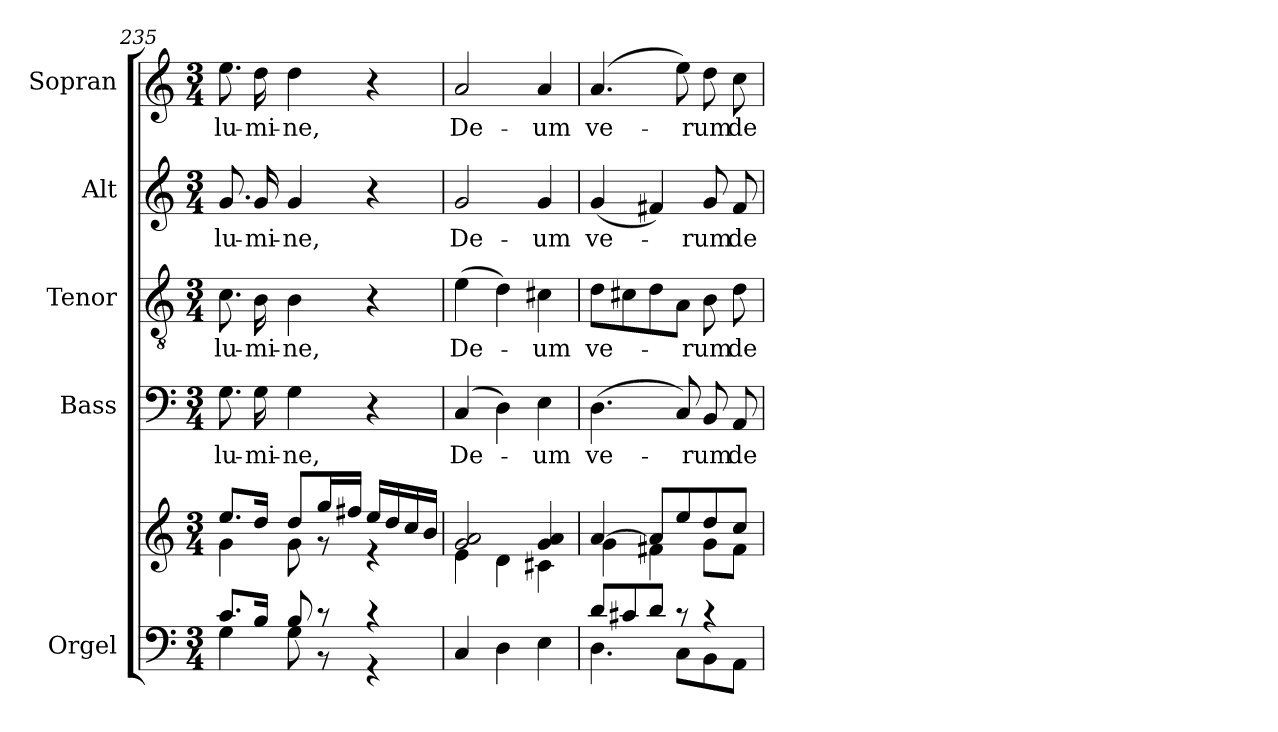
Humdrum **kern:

**kern	**kern	**kern	**text	**kern	**text	**kern	**text	**kern	**text
*part5	*part5	*part4	*part4	*part3	*part3	*part2	*part2	*part1	*part1
*staff6	*staff5	*staff4	*staff4	*staff3	*staff3	*staff2	*staff2	*staff1	*staff1
*I"Orgel	*	*I"Bass	*	*I"Tenor	*	*I"Alt	*	*I"Sopran	*
*I'Org.	*	*I'B.	*	*I'T.	*	*I'A.	*	*I'S.	*
*clefF4	*clefG2	*clefF4	*	*clefGv2	*	*clefG2	*	*clefG2	*
*k[]	*k[]	*k[]	*	*k[]	*	*k[]	*	*k[]	*
*C:	*C:	*C:	*	*C:	*	*C:	*	*C:	*
*M3/4	*M3/4	*M3/4	*	*M3/4	*	*M3/4	*	*M3/4	*
=235	=235	=235	=235	=235	=235	=235	=235	=235	=235
*^	*^	*	*	*	*	*	*	*	*
!	!	!	!	!	!LO:LY:b	!	!LO:LY:b	!	!LO:LY:b	!	!LO:LY:b
8.c/L	4G\	8.ee/L	4g\	8.G\	lu-	8.c\	lu-	8.g/	lu-	8.ee\	lu-
!	!	!	!	!	!LO:LY:b	!	!LO:LY:b	!	!LO:LY:b	!	!LO:LY:b
16B/Jk	.	16dd/Jk	.	16G\	-mi-	16B\	-mi-	16g/	-mi-	16dd\	-mi-
!	!	!	!	!	!LO:LY:b	!	!LO:LY:b	!	!LO:LY:b	!	!LO:LY:b
8B/	8G\	8dd/L	8g\	4G\	-ne,	4B\	-ne,	4g/	-ne,	4dd\	-ne,
8r	8r	16gg/L	8rf	.	.	.	.	.	.	.	.
.	.	16ff#X/JJ	.	.	.	.	.	.	.	.	.
4r	4r	16ee/LL	4re	4r	.	4r	.	4r	.	4r	.
.	.	16dd/	.	.	.	.	.	.	.	.	.
.	.	16cc/	.	.	.	.	.	.	.	.	.
.	.	16b/JJ	.	.	.	.	.	.	.	.	.
*v	*v	*	*	*	*	*	*	*	*	*	*
=236	=236	=236	=236	=236	=236	=236	=236	=236	=236	=236
!	!	!	!	!LO:LY:b	!	!LO:LY:b	!	!LO:LY:b	!	!LO:LY:b
4C/	2g/ 2a/	4e\	(4C/	De-	(>4e\	De-	2g/	De-	2a/	De-
4D\	.	4d\	4D\)	.	4d\)	.	.	.	.	.
!	!	!	!	!LO:LY:b	!	!LO:LY:b	!	!LO:LY:b	!	!LO:LY:b
4E\	4g/ 4a/	4c#X\	4E\	-um	4c#X\	-um	4g/	-um	4a/	-um
=237	=237	=237	=237	=237	=237	=237	=237	=237	=237	=237
*^	*	*	*	*	*	*	*	*	*	*
!	!	!	!	!	!LO:LY:b	!	!LO:LY:b	!	!LO:LY:b	!	!LO:LY:b
8d/L	4.D\	[>4a/	4g\	(>4.D\	ve-	8d\L	ve-	(<4g/	ve-	(4.a/	ve-
8c#X/	.	.	.	.	.	8c#X\	.	.	.	.	.
8d/J	.	8a/L]	4f#X\	.	.	8d\	.	4f#X/)	.	.	.
8rc	8C\L	8ee/	.	8C/)	.	8A\J	.	.	.	8ee\)	.
!	!	!	!	!	!LO:LY:b	!	!LO:LY:b	!	!LO:LY:b	!	!LO:LY:b
4rc	8BB\	8dd/	8g\L	8BB/	-rum	8B\	-rum	8g/	-rum	8dd\	-rum
!	!	!	!	!	!LO:LY:b	!	!LO:LY:b	!	!LO:LY:b	!	!LO:LY:b
.	8AA\J	8cc/J	8f#\J	8AA/	de	8d\	de	8f#/	de	8cc\	de
*v	*v	*	*	*	*	*	*	*	*	*	*
*	*v	*v	*	*	*	*	*	*	*	*
=	=	=	=	=	=	=	=	=	=
*-	*-	*-	*-	*-	*-	*-	*-	*-	*-
